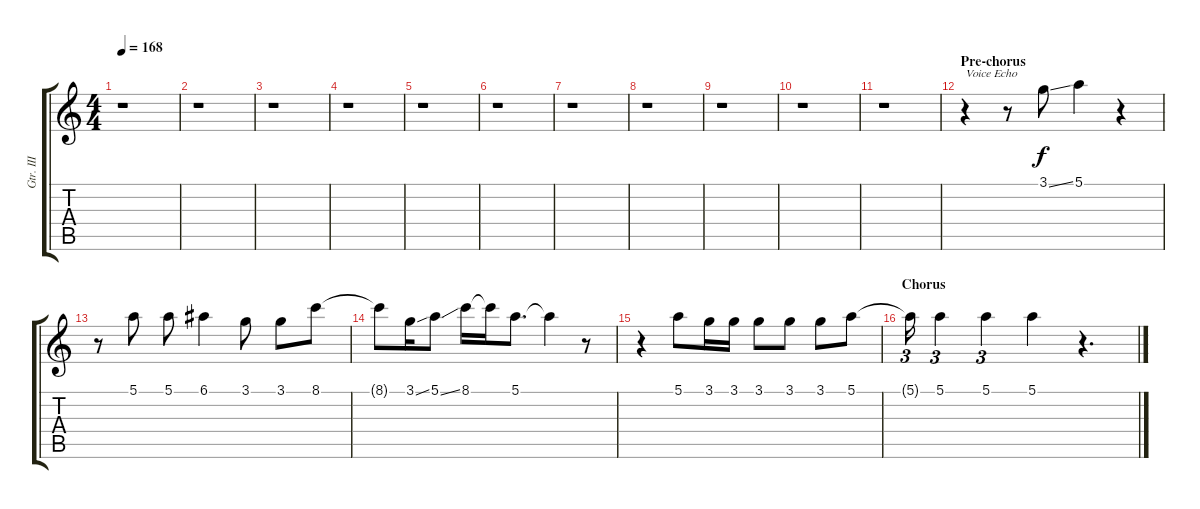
\track ("Gtr. III" "Gtr. III") {instrument overdrivenguitar}
\staff {score tabs}
\tuning (E4 B3 G3 D3 A2 E2) {hide}
\ts (4 4)
\tempo 168
\clef g2
\ks c
r.1{dy f} |
r.1 |
r.1 |
r.1 |
r.1 |
r.1 |
r.1 |
r.1 |
r.1 |
r.1 |
r.1 |
\section ("" "Pre-chorus")
r.4{txt "Voice Echo" volume 12 instrument lead6voice} r.8 3.1{ss}.8 5.1.4 r.4 |
r.8{volume 12 instrument lead6voice} 5.1.8 5.1.8 6.1.4 3.1.8 3.1.8 8.1.8 |
8.1{t}.8{volume 12 instrument lead6voice} 3.1{ss}.16 5.1{ss}.8 8.1.16 8.1{t}.16 5.1.8{d} 5.1{t}.4 r.8 |
r.4{volume 12 instrument lead6voice} 5.1.8 3.1.16 3.1.16 3.1.8 3.1.8 3.1.8 5.1.8 |
\section ("" "Chorus")
5.1{t}.16{tu (3 2) volume 12 instrument lead6voice} 5.1.4{tu (3 2)} 5.1.4{tu (3 2)} 5.1.4 r.4{d}
